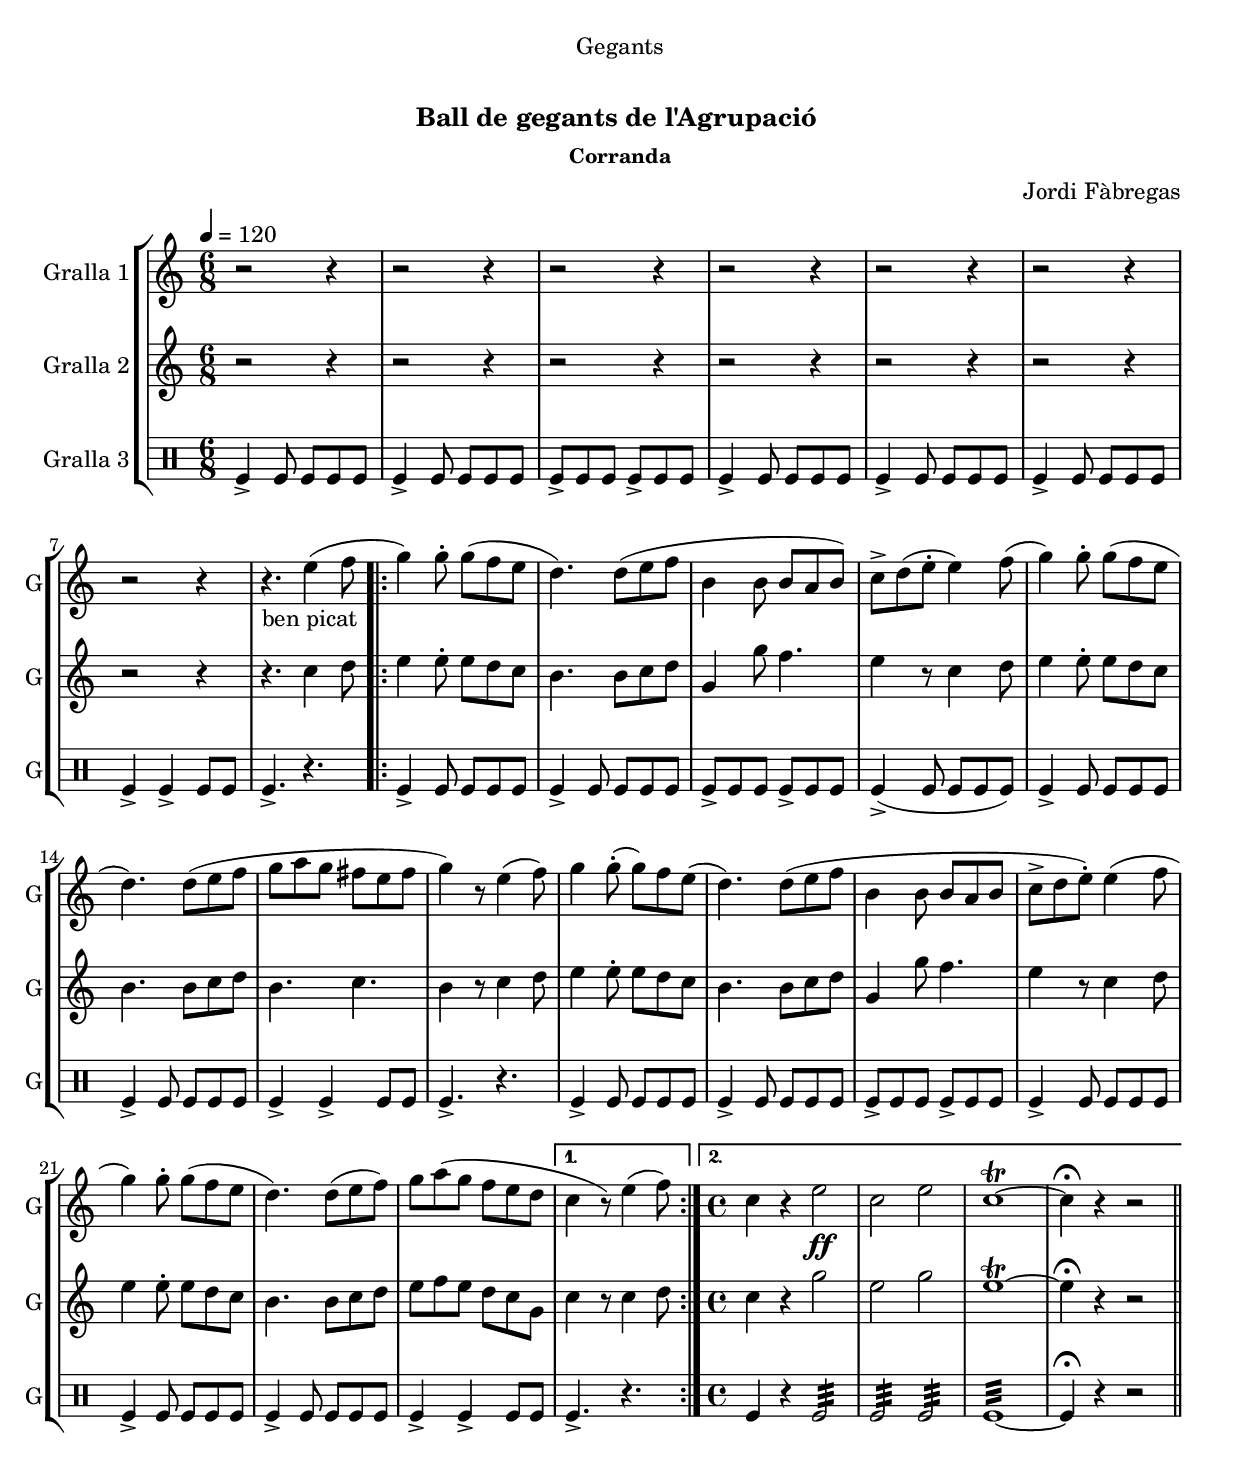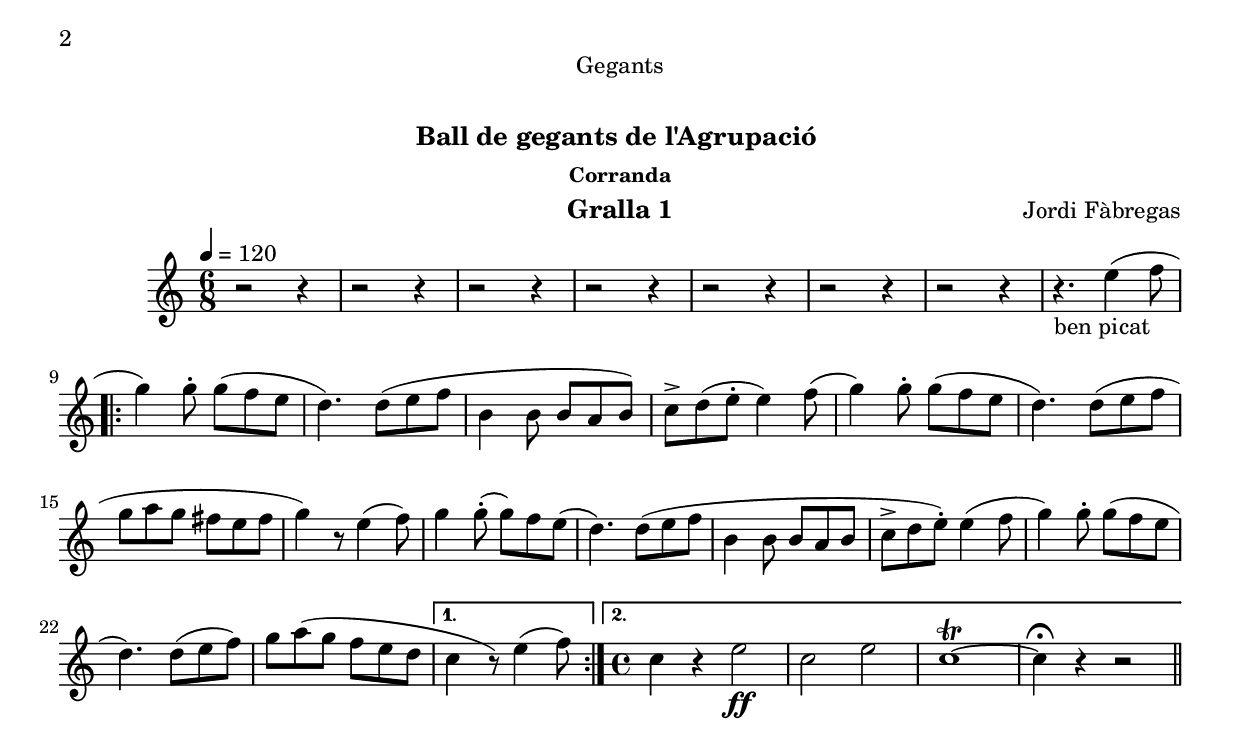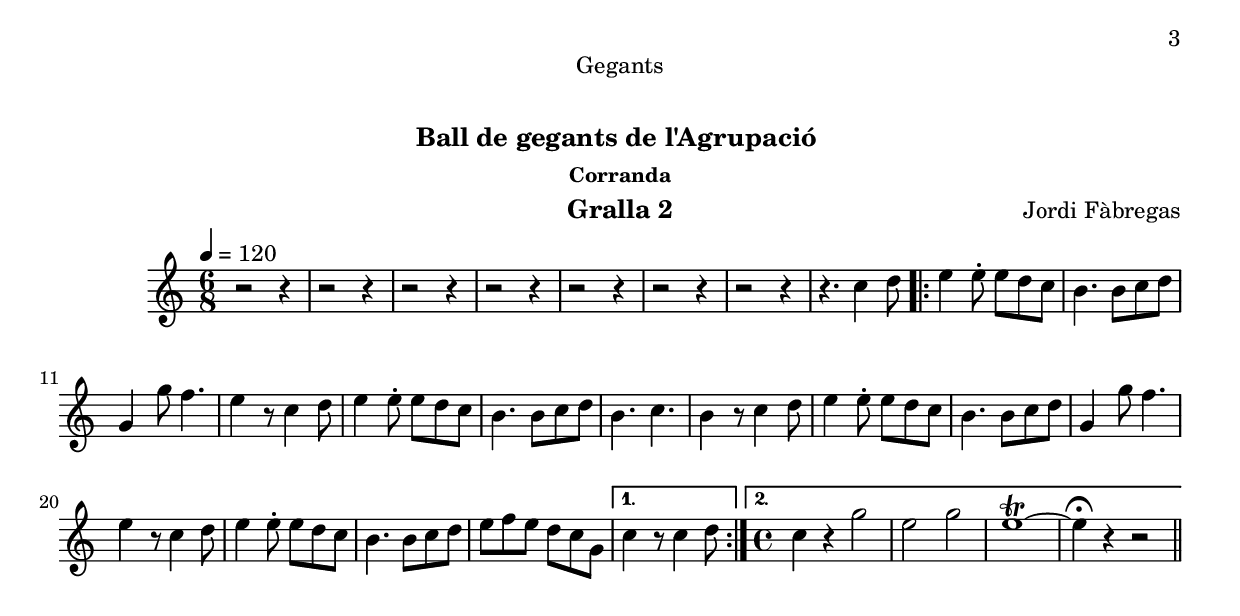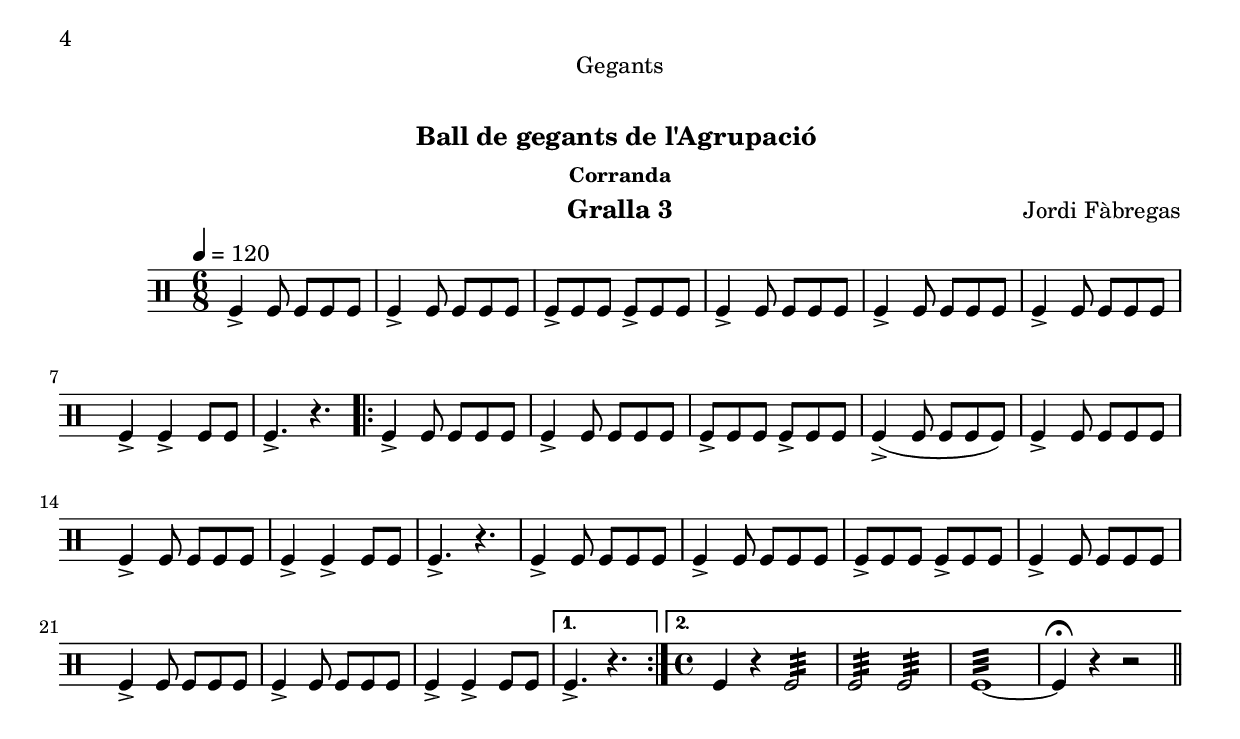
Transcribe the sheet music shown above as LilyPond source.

\version "2.22.1"

\header {
  dedication="Gegants"
  title="   "
  subtitle="Ball de gegants de l'Agrupació "
  subsubtitle="Corranda"
  poet=""
  meter=""
  piece=""
  composer="Jordi Fàbregas"
  arranger=""
  opus=""
  instrument=""
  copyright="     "
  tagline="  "
}

liniaroAa =
\relative e''
{
  \tempo 4=120
  \clef treble
  \key c \major
  \time 6/8
  r2 r4  |
  r2 r4  |
  r2 r4  |
  r2 r4  |
  %05
  r2 r4  |
  r2 r4  |
  r2 r4  |
  r4. _"ben picat" e4 ( ( f8  |
  \repeat volta 2 { g4 ) g8-. g ( f e  |
  %10
  d4. ) ) d8 ( e f  |
  b,4 b8 b a b )  |
  c8-> d ( ( e-. e4 ) ) f8 ( (  |
  g4 ) g8-. g ( f e  |
  d4. ) ) d8 ( e f  |
  %15
  g8 a g fis e  fis   |
  g4 ) r8 e4 (  f8  )  |
  g4 g8-. ( g ) f e (  |
  d4. ) d8 ( e f  |
  b,4 b8 b a b  |
  %20
  c8->  d e-.  ) e4 ( ( f8  |
  g4 ) g8-. g ( f e  |
  d4. ) ) d8 ( e f )  |
  g8 a ( g f e d }
  \alternative { { c4 r8 ) e4 ( f8 ) }
  %25
  { \time 4/4 c4 r e2 \ff  |
  c2 e  |
  c1\trill ~  |
  c4\fermata r r2 } } \bar "||"
}

liniaroAb =
\relative c''
{
  \tempo 4=120
  \clef treble
  \key c \major
  \time 6/8
  r2 r4  |
  r2 r4  |
  r2 r4  |
  r2 r4  |
  %05
  r2 r4  |
  r2 r4  |
  r2 r4  |
  r4. c4 d8  |
  \repeat volta 2 { e4 e8-. e d c  |
  %10
  b4. b8 c d  |
  g,4 g'8 f4.  |
  e4 r8 c4 d8  |
  e4 e8-. e d c  |
  b4. b8 c d  |
  %15
  b4. c  |
  b4 r8 c4 d8  |
  e4 e8-. e d c  |
  b4. b8 c d  |
  g,4 g'8 f4.  |
  %20
  e4 r8 c4 d8  |
  e4 e8-. e d c  |
  b4. b8 c d  |
  e8 f e d c g }
  \alternative { { c4 r8 c4 d8 }
  %25
  { \time 4/4 c4 r g'2  |
  e2 g  |
  e1\trill ~  |
  e4\fermata r r2 } } \bar "||"
}

liniaroAc =
\drummode
{
  \tempo 4=120
  \time 6/8
  tomfl4-> tomfl8 tomfl tomfl tomfl  |
  tomfl4-> tomfl8 tomfl tomfl tomfl  |
  tomfl8-> tomfl tomfl tomfl-> tomfl tomfl  |
  tomfl4-> tomfl8 tomfl tomfl tomfl  |
  %05
  tomfl4-> tomfl8 tomfl tomfl tomfl  |
  tomfl4-> tomfl8 tomfl tomfl tomfl  |
  tomfl4-> tomfl-> tomfl8 tomfl  |
  tomfl4.-> r  |
  \repeat volta 2 { tomfl4-> tomfl8 tomfl tomfl tomfl  |
  %10
  tomfl4-> tomfl8 tomfl tomfl tomfl  |
  tomfl8-> tomfl tomfl tomfl-> tomfl tomfl  |
  tomfl4-> ( tomfl8 tomfl tomfl tomfl )  |
  tomfl4-> tomfl8 tomfl tomfl tomfl  |
  tomfl4-> tomfl8 tomfl tomfl tomfl  |
  %15
  tomfl4-> tomfl-> tomfl8 tomfl  |
  tomfl4.-> r  |
  tomfl4-> tomfl8 tomfl tomfl tomfl  |
  tomfl4-> tomfl8 tomfl tomfl tomfl  |
  tomfl8-> tomfl tomfl tomfl-> tomfl tomfl  |
  %20
  tomfl4-> tomfl8 tomfl tomfl tomfl  |
  tomfl4-> tomfl8 tomfl tomfl tomfl  |
  tomfl4-> tomfl8 tomfl tomfl tomfl  |
  tomfl4-> tomfl-> tomfl8 tomfl }
  \alternative { { tomfl4.-> r }
  %25
  { \time 4/4 tomfl4 r tomfl2:32  |
  tomfl2:32 tomfl:32  |
  tomfl1:32 ~  |
  tomfl4\fermata r r2 } } \bar "||"
}

\bookpart {
  \score {
    \new StaffGroup {
      \override Score.RehearsalMark #'self-alignment-X = #LEFT
      <<
        \new Staff \with {instrumentName = #"Gralla 1" shortInstrumentName = #"G"} \liniaroAa
        \new Staff \with {instrumentName = #"Gralla 2" shortInstrumentName = #"G"} \liniaroAb
        \new DrumStaff \with {instrumentName = #"Gralla 3" shortInstrumentName = #"G"} \liniaroAc
      >>
    }
    \layout {}
  }
  \score { \unfoldRepeats
    \new StaffGroup {
      \override Score.RehearsalMark #'self-alignment-X = #LEFT
      <<
        \new Staff \with {instrumentName = #"Gralla 1" shortInstrumentName = #"G"} \liniaroAa
        \new Staff \with {instrumentName = #"Gralla 2" shortInstrumentName = #"G"} \liniaroAb
        \new DrumStaff \with {instrumentName = #"Gralla 3" shortInstrumentName = #"G"} \liniaroAc
      >>
    }
    \midi {}
  }
}

\bookpart {
  \header {instrument="Gralla 1"}
  \score {
    \new StaffGroup {
      \override Score.RehearsalMark #'self-alignment-X = #LEFT
      <<
        \new Staff \liniaroAa
      >>
    }
    \layout {}
  }
  \score { \unfoldRepeats
    \new StaffGroup {
      \override Score.RehearsalMark #'self-alignment-X = #LEFT
      <<
        \new Staff \liniaroAa
      >>
    }
    \midi {}
  }
}

\bookpart {
  \header {instrument="Gralla 2"}
  \score {
    \new StaffGroup {
      \override Score.RehearsalMark #'self-alignment-X = #LEFT
      <<
        \new Staff \liniaroAb
      >>
    }
    \layout {}
  }
  \score { \unfoldRepeats
    \new StaffGroup {
      \override Score.RehearsalMark #'self-alignment-X = #LEFT
      <<
        \new Staff \liniaroAb
      >>
    }
    \midi {}
  }
}

\bookpart {
  \header {instrument="Gralla 3"}
  \score {
    \new StaffGroup {
      \override Score.RehearsalMark #'self-alignment-X = #LEFT
      <<
        \new DrumStaff \liniaroAc
      >>
    }
    \layout {}
  }
  \score { \unfoldRepeats
    \new StaffGroup {
      \override Score.RehearsalMark #'self-alignment-X = #LEFT
      <<
        \new DrumStaff \liniaroAc
      >>
    }
    \midi {}
  }
}

